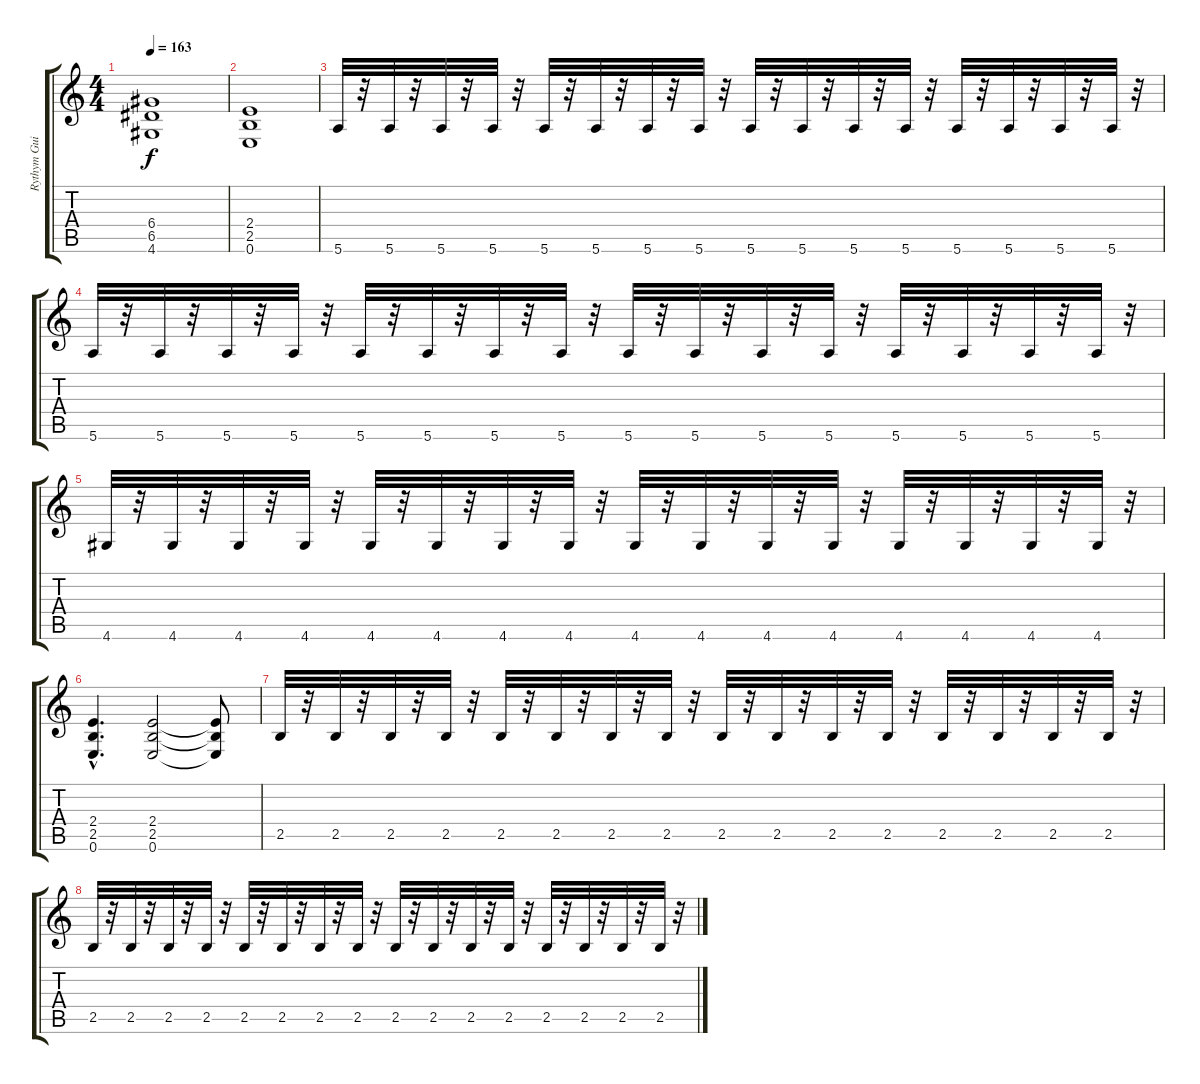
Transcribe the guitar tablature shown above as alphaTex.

\track ("Rythym Guitar" "Rythym Gui") {instrument distortionguitar}
\staff {score tabs}
\tuning (E4 B3 G3 D3 A2 E2) {hide}
\ts (4 4)
\tempo 163
\clef g2
\ks c
(6.4 6.5 4.6).1{dy f} |
(2.4 2.5 0.6).1 |
5.6.32 r.32 5.6.32 r.32 5.6.32 r.32 5.6.32 r.32 5.6.32 r.32 5.6.32 r.32 5.6.32 r.32 5.6.32 r.32 5.6.32 r.32 5.6.32 r.32 5.6.32 r.32 5.6.32 r.32 5.6.32 r.32 5.6.32 r.32 5.6.32 r.32 5.6.32 r.32 |
5.6.32 r.32 5.6.32 r.32 5.6.32 r.32 5.6.32 r.32 5.6.32 r.32 5.6.32 r.32 5.6.32 r.32 5.6.32 r.32 5.6.32 r.32 5.6.32 r.32 5.6.32 r.32 5.6.32 r.32 5.6.32 r.32 5.6.32 r.32 5.6.32 r.32 5.6.32 r.32 |
4.6.32 r.32 4.6.32 r.32 4.6.32 r.32 4.6.32 r.32 4.6.32 r.32 4.6.32 r.32 4.6.32 r.32 4.6.32 r.32 4.6.32 r.32 4.6.32 r.32 4.6.32 r.32 4.6.32 r.32 4.6.32 r.32 4.6.32 r.32 4.6.32 r.32 4.6.32 r.32 |
(2.4{hac} 2.5{hac} 0.6{hac}).4{d} (2.4 2.5 0.6).2 (2.4{t} 2.5{t} 0.6{t}).8 |
2.5.32 r.32 2.5.32 r.32 2.5.32 r.32 2.5.32 r.32 2.5.32 r.32 2.5.32 r.32 2.5.32 r.32 2.5.32 r.32 2.5.32 r.32 2.5.32 r.32 2.5.32 r.32 2.5.32 r.32 2.5.32 r.32 2.5.32 r.32 2.5.32 r.32 2.5.32 r.32 |
2.5.32 r.32 2.5.32 r.32 2.5.32 r.32 2.5.32 r.32 2.5.32 r.32 2.5.32 r.32 2.5.32 r.32 2.5.32 r.32 2.5.32 r.32 2.5.32 r.32 2.5.32 r.32 2.5.32 r.32 2.5.32 r.32 2.5.32 r.32 2.5.32 r.32 2.5.32 r.32
